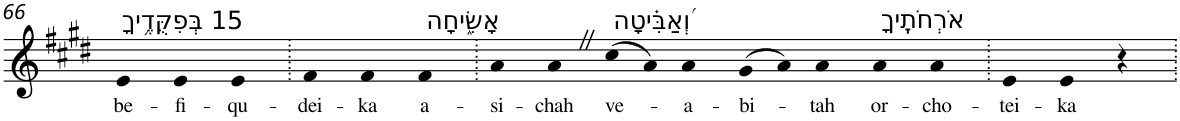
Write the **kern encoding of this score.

**kern	**text
*part1	*part1
*staff1	*staff1
*I"Piano	*
*I'Pno	*
!!LO:PB:g=z
*clefG2	*
*k[f#c#g#d#]	*
*E:	*
=66	=66
!LO:TX:a:t=15 בְּפִקֻּדֶ֥יךָ	!
!	!LO:LY:b
4e	be-
!	!LO:LY:b
4e	-fi-
!	!LO:LY:b
4e	-qu-
=67.	=67.
!	!LO:LY:b
4f#	-dei-
!	!LO:LY:b
4f#	-ka
!LO:TX:a:t=אָשִׂ֑יחָה	!
!	!LO:LY:b
4f#	a-
=68.	=68.
!	!LO:LY:b
4a	-si-
!	!LO:LY:b
4aZ	-chah
!LO:TX:a:t=וְ֝אַבִּ֗יטָה	!
!	!LO:LY:b
(>8cc#	ve-
8a)	.
!	!LO:LY:b
4a	-a-
!	!LO:LY:b
(>8g#	-bi-
8a)	.
!	!LO:LY:b
4a	-tah
!LO:TX:a:t=אֹרְחֹתֶֽיךָ	!
!	!LO:LY:b
4a	or-
!	!LO:LY:b
4a	-cho-
=69.	=69.
!	!LO:LY:b
4e	-tei-
!	!LO:LY:b
4e	-ka
4r	.
=.	=.
*-	*-
